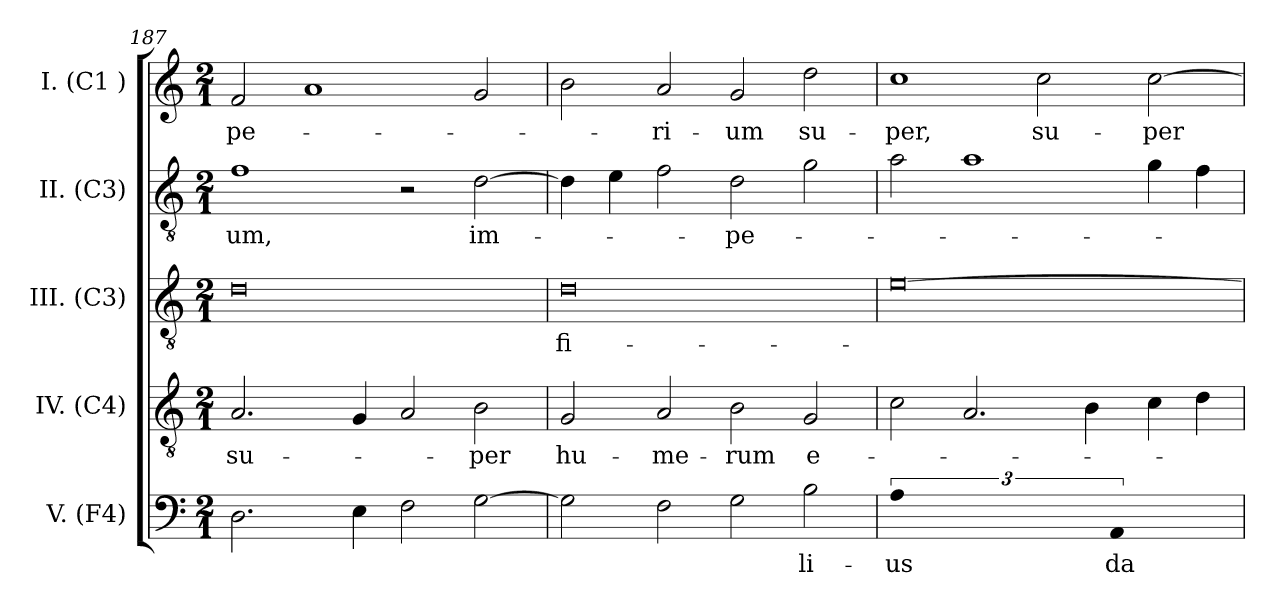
**kern	**text	**kern	**text	**kern	**text	**kern	**text	**kern	**text
*part5	*part5	*part4	*part4	*part3	*part3	*part2	*part2	*part1	*part1
*staff5	*staff5	*staff4	*staff4	*staff3	*staff3	*staff2	*staff2	*staff1	*staff1
*I"V. (F4)	*	*I"IV. (C4)	*	*I"III. (C3)	*	*I"II. (C3)	*	*I"I. (C1 )	*
*I'V.	*	*I'IV.	*	*I'III.	*	*I'II.	*	*I'I.	*
*clefF4	*	*clefGv2	*	*clefGv2	*	*clefGv2	*	*clefG2	*
*k[]	*	*k[]	*	*	*	*k[]	*	*k[]	*
*C:	*	*C:	*	*	*	*C:	*	*C:	*
*M2/1	*	*M2/1	*	*M2/1	*	*M2/1	*	*M2/1	*
=187	=187	=187	=187	=187	=187	=187	=187	=187	=187
!	!	!	!LO:LY:b:cj	!	!	!	!LO:LY:b:cj	!	!LO:LY:b:cj
2.D\	.	2.A/	su-	0d	.	1f	-um,	2f/	-pe-
.	.	.	.	.	.	.	.	1a	.
4E\	.	4G/	.	.	.	.	.	.	.
2F\	.	2A/	.	.	.	2r	.	.	.
!	!	!	!LO:LY:b:cj	!	!	!	!LO:LY:b:cj	!	!
[>2G\	.	2B\	-per	.	.	[>2d\	im-	2g/	.
=188	=188	=188	=188	=188	=188	=188	=188	=188	=188
!	!	!	!LO:LY:b:cj	!	!LO:LY:b	!	!	!	!
2G\]	.	2G/	hu-	0d	fi-	4d\]	.	2b\	.
.	.	.	.	.	.	4e\	.	.	.
!	!	!	!LO:LY:b:cj	!	!	!	!	!	!LO:LY:b:cj
2F\	.	2A/	-me-	.	.	2f\	.	2a/	-ri-
!	!	!	!LO:LY:b:cj	!	!	!	!LO:LY:b:cj	!	!LO:LY:b:cj
2G\	.	2B\	-rum	.	.	2d\	-pe-	2g/	-um
!	!LO:LY:b:cj	!	!LO:LY:b:rj	!	!	!	!	!	!LO:LY:b:cj
2B\	-li-	2G/	e-	.	.	2g\	.	2dd\	su-
=189	=189	=189	=189	=189	=189	=189	=189	=189	=189
!LO:N:vis=1	!LO:LY:b:cj	!	!	!	!	!	!	!	!LO:LY:b:cj
3%4A	-us	2c\	.	[>0e	.	2a\	.	1cc	-per,
.	.	2.A/	.	.	.	1a	.	.	.
!	!	!	!	!	!	!	!	!	!LO:LY:b:cj
.	.	.	.	.	.	.	.	2cc\	su-
.	.	4B\	.	.	.	.	.	.	.
!LO:N:vis=2	!LO:LY:b:cj	!	!	!	!	!	!	!	!
3%2AA/	da-	.	.	.	.	.	.	.	.
!	!	!	!	!	!	!	!	!	!LO:LY:b
.	.	4c\	.	.	.	4g\	.	[>2cc\	-per
.	.	4d\	.	.	.	4f\	.	.	.
=	=	=	=	=	=	=	=	=	=
*-	*-	*-	*-	*-	*-	*-	*-	*-	*-
